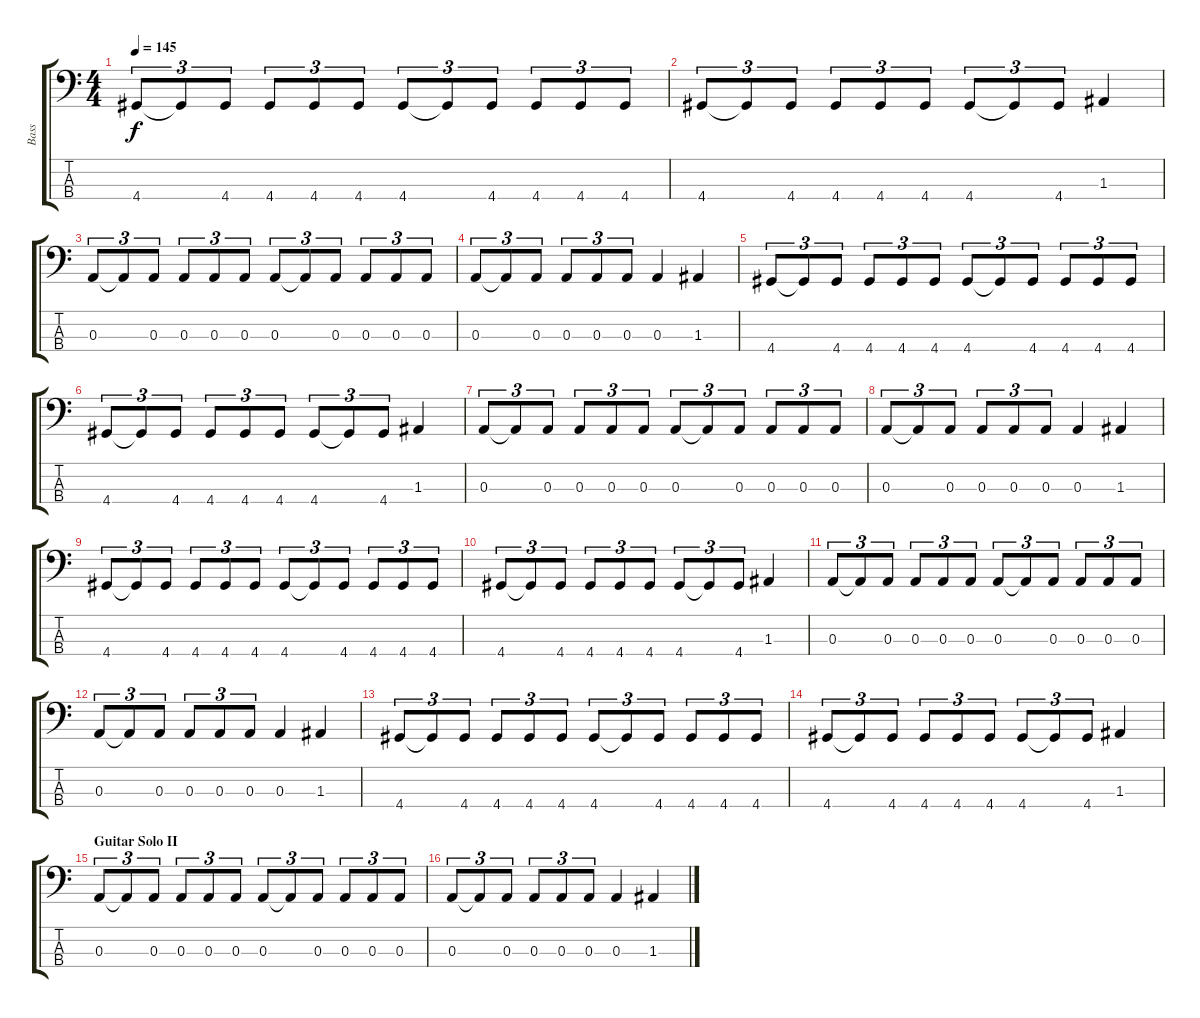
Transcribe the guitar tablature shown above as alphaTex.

\track ("Bass" "Bass") {instrument electricbasspick}
\staff {score tabs}
\tuning (G2 D2 A1 E1) {hide}
\ts (4 4)
\tempo 145
\clef f4
\ks c
4.4.8{tu (3 2) dy f} 4.4{t}.8{tu (3 2)} 4.4.8{tu (3 2)} 4.4.8{tu (3 2)} 4.4.8{tu (3 2)} 4.4.8{tu (3 2)} 4.4.8{tu (3 2)} 4.4{t}.8{tu (3 2)} 4.4.8{tu (3 2)} 4.4.8{tu (3 2)} 4.4.8{tu (3 2)} 4.4.8{tu (3 2)} |
4.4.8{tu (3 2)} 4.4{t}.8{tu (3 2)} 4.4.8{tu (3 2)} 4.4.8{tu (3 2)} 4.4.8{tu (3 2)} 4.4.8{tu (3 2)} 4.4.8{tu (3 2)} 4.4{t}.8{tu (3 2)} 4.4.8{tu (3 2)} 1.3.4 |
0.3.8{tu (3 2)} 0.3{t}.8{tu (3 2)} 0.3.8{tu (3 2)} 0.3.8{tu (3 2)} 0.3.8{tu (3 2)} 0.3.8{tu (3 2)} 0.3.8{tu (3 2)} 0.3{t}.8{tu (3 2)} 0.3.8{tu (3 2)} 0.3.8{tu (3 2)} 0.3.8{tu (3 2)} 0.3.8{tu (3 2)} |
0.3.8{tu (3 2)} 0.3{t}.8{tu (3 2)} 0.3.8{tu (3 2)} 0.3.8{tu (3 2)} 0.3.8{tu (3 2)} 0.3.8{tu (3 2)} 0.3.4 1.3.4 |
4.4.8{tu (3 2)} 4.4{t}.8{tu (3 2)} 4.4.8{tu (3 2)} 4.4.8{tu (3 2)} 4.4.8{tu (3 2)} 4.4.8{tu (3 2)} 4.4.8{tu (3 2)} 4.4{t}.8{tu (3 2)} 4.4.8{tu (3 2)} 4.4.8{tu (3 2)} 4.4.8{tu (3 2)} 4.4.8{tu (3 2)} |
4.4.8{tu (3 2)} 4.4{t}.8{tu (3 2)} 4.4.8{tu (3 2)} 4.4.8{tu (3 2)} 4.4.8{tu (3 2)} 4.4.8{tu (3 2)} 4.4.8{tu (3 2)} 4.4{t}.8{tu (3 2)} 4.4.8{tu (3 2)} 1.3.4 |
0.3.8{tu (3 2)} 0.3{t}.8{tu (3 2)} 0.3.8{tu (3 2)} 0.3.8{tu (3 2)} 0.3.8{tu (3 2)} 0.3.8{tu (3 2)} 0.3.8{tu (3 2)} 0.3{t}.8{tu (3 2)} 0.3.8{tu (3 2)} 0.3.8{tu (3 2)} 0.3.8{tu (3 2)} 0.3.8{tu (3 2)} |
0.3.8{tu (3 2)} 0.3{t}.8{tu (3 2)} 0.3.8{tu (3 2)} 0.3.8{tu (3 2)} 0.3.8{tu (3 2)} 0.3.8{tu (3 2)} 0.3.4 1.3.4 |
4.4.8{tu (3 2)} 4.4{t}.8{tu (3 2)} 4.4.8{tu (3 2)} 4.4.8{tu (3 2)} 4.4.8{tu (3 2)} 4.4.8{tu (3 2)} 4.4.8{tu (3 2)} 4.4{t}.8{tu (3 2)} 4.4.8{tu (3 2)} 4.4.8{tu (3 2)} 4.4.8{tu (3 2)} 4.4.8{tu (3 2)} |
4.4.8{tu (3 2)} 4.4{t}.8{tu (3 2)} 4.4.8{tu (3 2)} 4.4.8{tu (3 2)} 4.4.8{tu (3 2)} 4.4.8{tu (3 2)} 4.4.8{tu (3 2)} 4.4{t}.8{tu (3 2)} 4.4.8{tu (3 2)} 1.3.4 |
0.3.8{tu (3 2)} 0.3{t}.8{tu (3 2)} 0.3.8{tu (3 2)} 0.3.8{tu (3 2)} 0.3.8{tu (3 2)} 0.3.8{tu (3 2)} 0.3.8{tu (3 2)} 0.3{t}.8{tu (3 2)} 0.3.8{tu (3 2)} 0.3.8{tu (3 2)} 0.3.8{tu (3 2)} 0.3.8{tu (3 2)} |
0.3.8{tu (3 2)} 0.3{t}.8{tu (3 2)} 0.3.8{tu (3 2)} 0.3.8{tu (3 2)} 0.3.8{tu (3 2)} 0.3.8{tu (3 2)} 0.3.4 1.3.4 |
4.4.8{tu (3 2)} 4.4{t}.8{tu (3 2)} 4.4.8{tu (3 2)} 4.4.8{tu (3 2)} 4.4.8{tu (3 2)} 4.4.8{tu (3 2)} 4.4.8{tu (3 2)} 4.4{t}.8{tu (3 2)} 4.4.8{tu (3 2)} 4.4.8{tu (3 2)} 4.4.8{tu (3 2)} 4.4.8{tu (3 2)} |
4.4.8{tu (3 2)} 4.4{t}.8{tu (3 2)} 4.4.8{tu (3 2)} 4.4.8{tu (3 2)} 4.4.8{tu (3 2)} 4.4.8{tu (3 2)} 4.4.8{tu (3 2)} 4.4{t}.8{tu (3 2)} 4.4.8{tu (3 2)} 1.3.4 |
\section ("" "Guitar Solo II")
0.3.8{tu (3 2)} 0.3{t}.8{tu (3 2)} 0.3.8{tu (3 2)} 0.3.8{tu (3 2)} 0.3.8{tu (3 2)} 0.3.8{tu (3 2)} 0.3.8{tu (3 2)} 0.3{t}.8{tu (3 2)} 0.3.8{tu (3 2)} 0.3.8{tu (3 2)} 0.3.8{tu (3 2)} 0.3.8{tu (3 2)} |
0.3.8{tu (3 2)} 0.3{t}.8{tu (3 2)} 0.3.8{tu (3 2)} 0.3.8{tu (3 2)} 0.3.8{tu (3 2)} 0.3.8{tu (3 2)} 0.3.4 1.3.4
